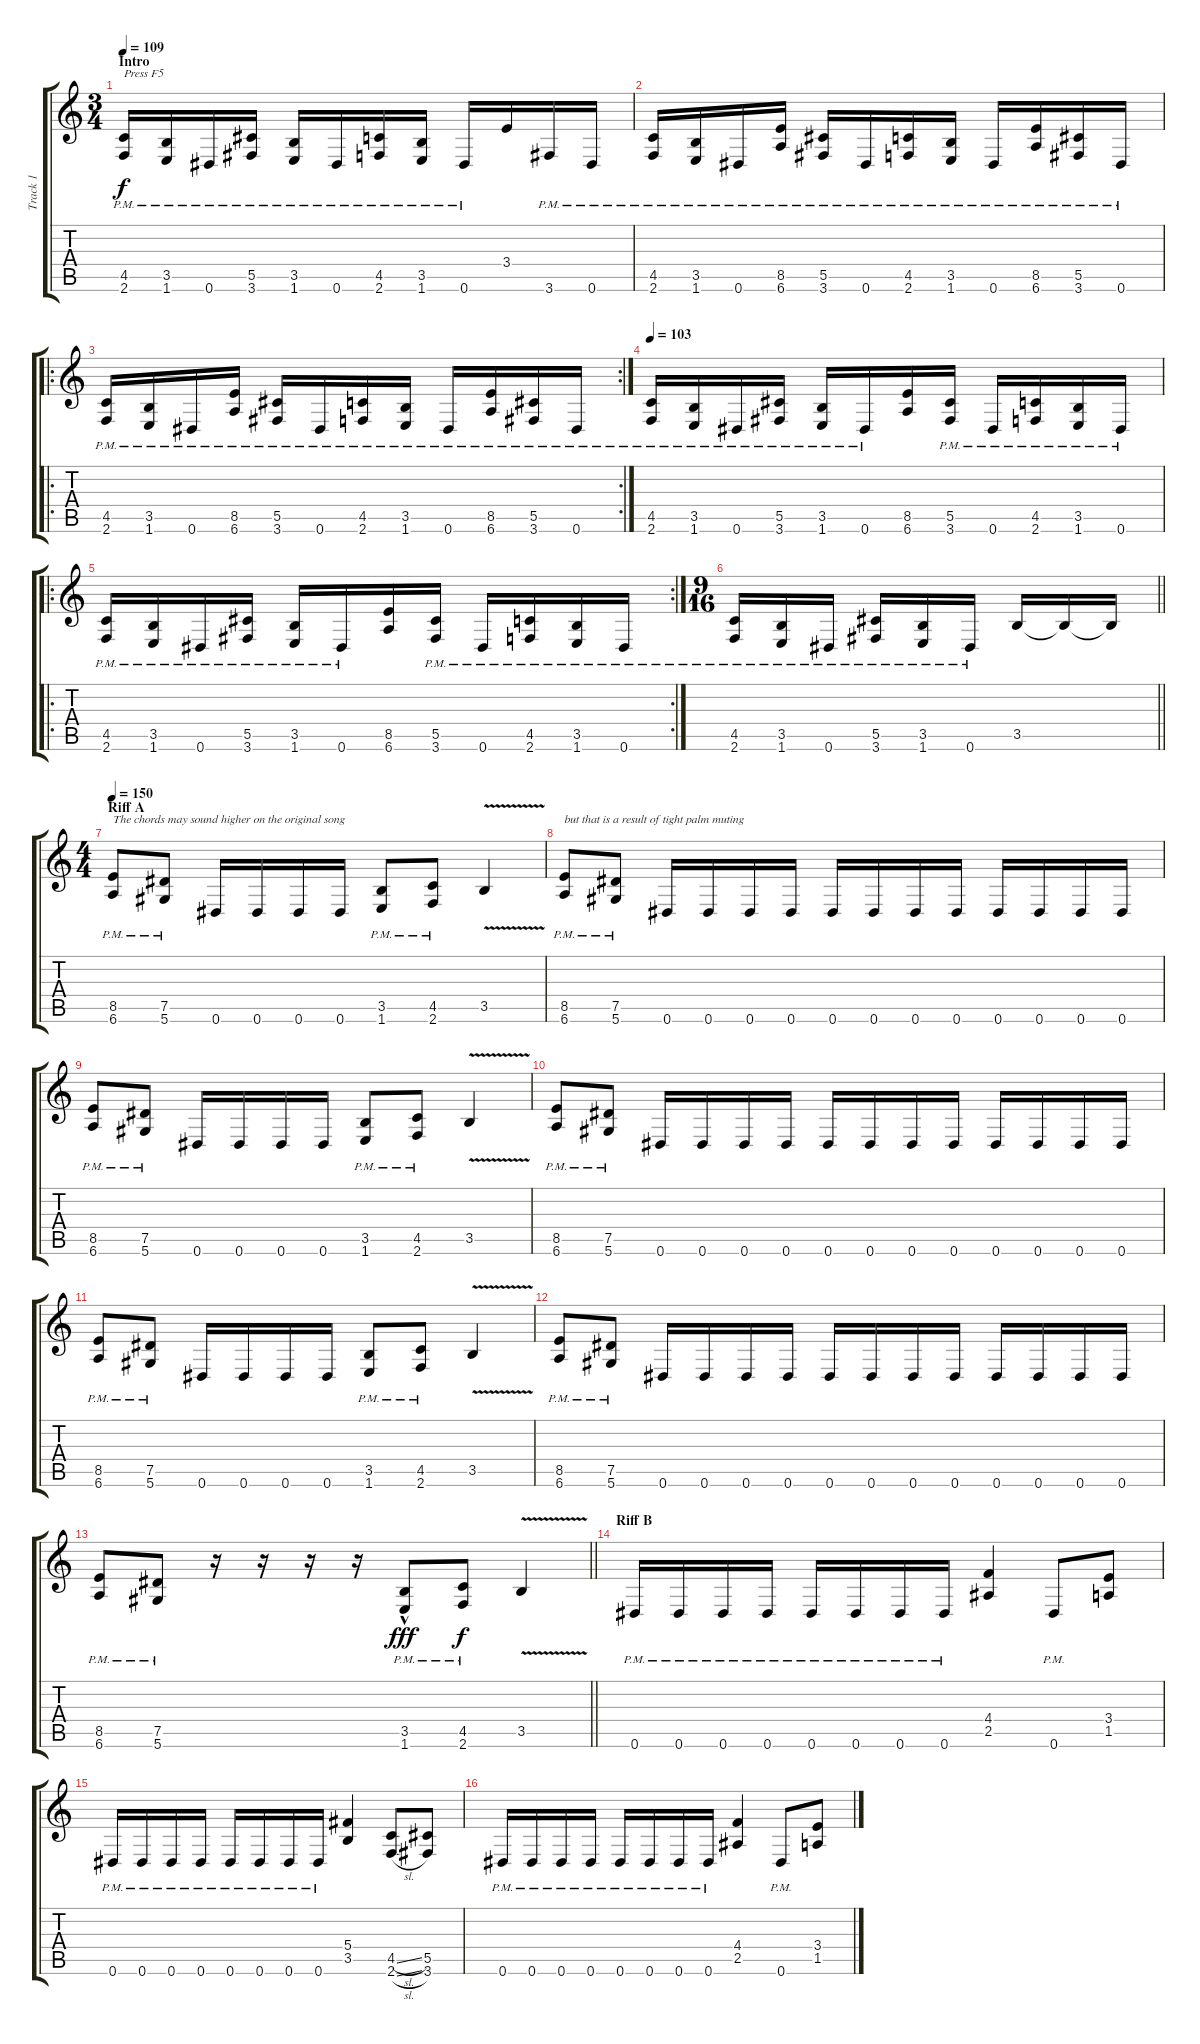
\track ("Track 1" "Track 1") {instrument distortionguitar}
\staff {score tabs}
\tuning (Eb4 Bb3 Gb3 Db3 Ab2 Eb2) {hide}
\ts (3 4)
\section ("" "Intro")
\tempo 109
\clef g2
\ks c
(4.5{pm} 2.6{pm}).16{txt "Press F5" dy f instrument distortionguitar} (3.5{pm} 1.6{pm}).16 0.6{pm}.16 (5.5{pm} 3.6{pm}).16 (3.5{pm} 1.6{pm}).16 0.6{pm}.16 (4.5{pm} 2.6{pm}).16 (3.5{pm} 1.6{pm}).16 0.6{pm}.16 3.4.16 3.6{pm}.16 0.6{pm}.16 |
(4.5{pm} 2.6{pm}).16 (3.5{pm} 1.6{pm}).16 0.6{pm}.16 (8.5{pm} 6.6{pm}).16 (5.5{pm} 3.6{pm}).16 0.6{pm}.16 (4.5{pm} 2.6{pm}).16 (3.5{pm} 1.6{pm}).16 0.6{pm}.16 (8.5{pm} 6.6{pm}).16 (5.5{pm} 3.6{pm}).16 0.6{pm}.16 |
\ro
\rc 2
(4.5{pm} 2.6{pm}).16 (3.5{pm} 1.6{pm}).16 0.6{pm}.16 (8.5{pm} 6.6{pm}).16 (5.5{pm} 3.6{pm}).16 0.6{pm}.16 (4.5{pm} 2.6{pm}).16 (3.5{pm} 1.6{pm}).16 0.6{pm}.16 (8.5{pm} 6.6{pm}).16 (5.5{pm} 3.6{pm}).16 0.6{pm}.16 |
\tempo 103
(4.5{pm} 2.6{pm}).16 (3.5{pm} 1.6{pm}).16 0.6{pm}.16 (5.5{pm} 3.6{pm}).16 (3.5{pm} 1.6{pm}).16 0.6{pm}.16 (8.5 6.6).16 (5.5{pm} 3.6{pm}).16 0.6{pm}.16 (4.5{pm} 2.6{pm}).16 (3.5{pm} 1.6{pm}).16 0.6{pm}.16 |
\ro
\rc 2
(4.5{pm} 2.6{pm}).16 (3.5{pm} 1.6{pm}).16 0.6{pm}.16 (5.5{pm} 3.6{pm}).16 (3.5{pm} 1.6{pm}).16 0.6{pm}.16 (8.5 6.6).16 (5.5{pm} 3.6{pm}).16 0.6{pm}.16 (4.5{pm} 2.6{pm}).16 (3.5{pm} 1.6{pm}).16 0.6{pm}.16 |
\ts (9 16)
\barLineRight lightlight
(4.5{pm} 2.6{pm}).16 (3.5{pm} 1.6{pm}).16 0.6{pm}.16 (5.5{pm} 3.6{pm}).16 (3.5{pm} 1.6{pm}).16 0.6{pm}.16 3.5.16 3.5{t}.16 3.5{t}.16 |
\ts (4 4)
\section ("" "Riff A")
\tempo 150
(8.5{pm} 6.6{pm}).8{txt "The chords may sound higher on the original song"} (7.5{pm} 5.6{pm}).8 0.6.16 0.6.16 0.6.16 0.6.16 (3.5{pm} 1.6{pm}).8 (4.5{pm} 2.6{pm}).8 3.5{v}.4 |
(8.5{pm} 6.6{pm}).8{txt "but that is a result of tight palm muting"} (7.5{pm} 5.6{pm}).8 0.6.16 0.6.16 0.6.16 0.6.16 0.6.16 0.6.16 0.6.16 0.6.16 0.6.16 0.6.16 0.6.16 0.6.16 |
(8.5{pm} 6.6{pm}).8 (7.5{pm} 5.6{pm}).8 0.6.16 0.6.16 0.6.16 0.6.16 (3.5{pm} 1.6{pm}).8 (4.5{pm} 2.6{pm}).8 3.5{v}.4 |
(8.5{pm} 6.6{pm}).8 (7.5{pm} 5.6{pm}).8 0.6.16 0.6.16 0.6.16 0.6.16 0.6.16 0.6.16 0.6.16 0.6.16 0.6.16 0.6.16 0.6.16 0.6.16 |
(8.5{pm} 6.6{pm}).8 (7.5{pm} 5.6{pm}).8 0.6.16 0.6.16 0.6.16 0.6.16 (3.5{pm} 1.6{pm}).8 (4.5{pm} 2.6{pm}).8 3.5{v}.4 |
(8.5{pm} 6.6{pm}).8 (7.5{pm} 5.6{pm}).8 0.6.16 0.6.16 0.6.16 0.6.16 0.6.16 0.6.16 0.6.16 0.6.16 0.6.16 0.6.16 0.6.16 0.6.16 |
\barLineRight lightlight
(8.5{pm} 6.6{pm}).8 (7.5{pm} 5.6{pm}).8 r.16 r.16 r.16 r.16 (3.5{hac pm} 1.6{pm}).8{dy fff} (4.5{pm} 2.6{pm}).8{dy f} 3.5{v}.4 |
\section ("" "Riff B")
0.6{pm}.16 0.6{pm}.16 0.6{pm}.16 0.6{pm}.16 0.6{pm}.16 0.6{pm}.16 0.6{pm}.16 0.6{pm}.16 (4.4 2.5).4 0.6{pm}.8 (3.4 1.5).8 |
0.6{pm}.16 0.6{pm}.16 0.6{pm}.16 0.6{pm}.16 0.6{pm}.16 0.6{pm}.16 0.6{pm}.16 0.6{pm}.16 (5.4 3.5).4 (4.5{sl} 2.6{sl}).8 (5.5 3.6).8 |
0.6{pm}.16 0.6{pm}.16 0.6{pm}.16 0.6{pm}.16 0.6{pm}.16 0.6{pm}.16 0.6{pm}.16 0.6{pm}.16 (4.4 2.5).4 0.6{pm}.8 (3.4 1.5).8
